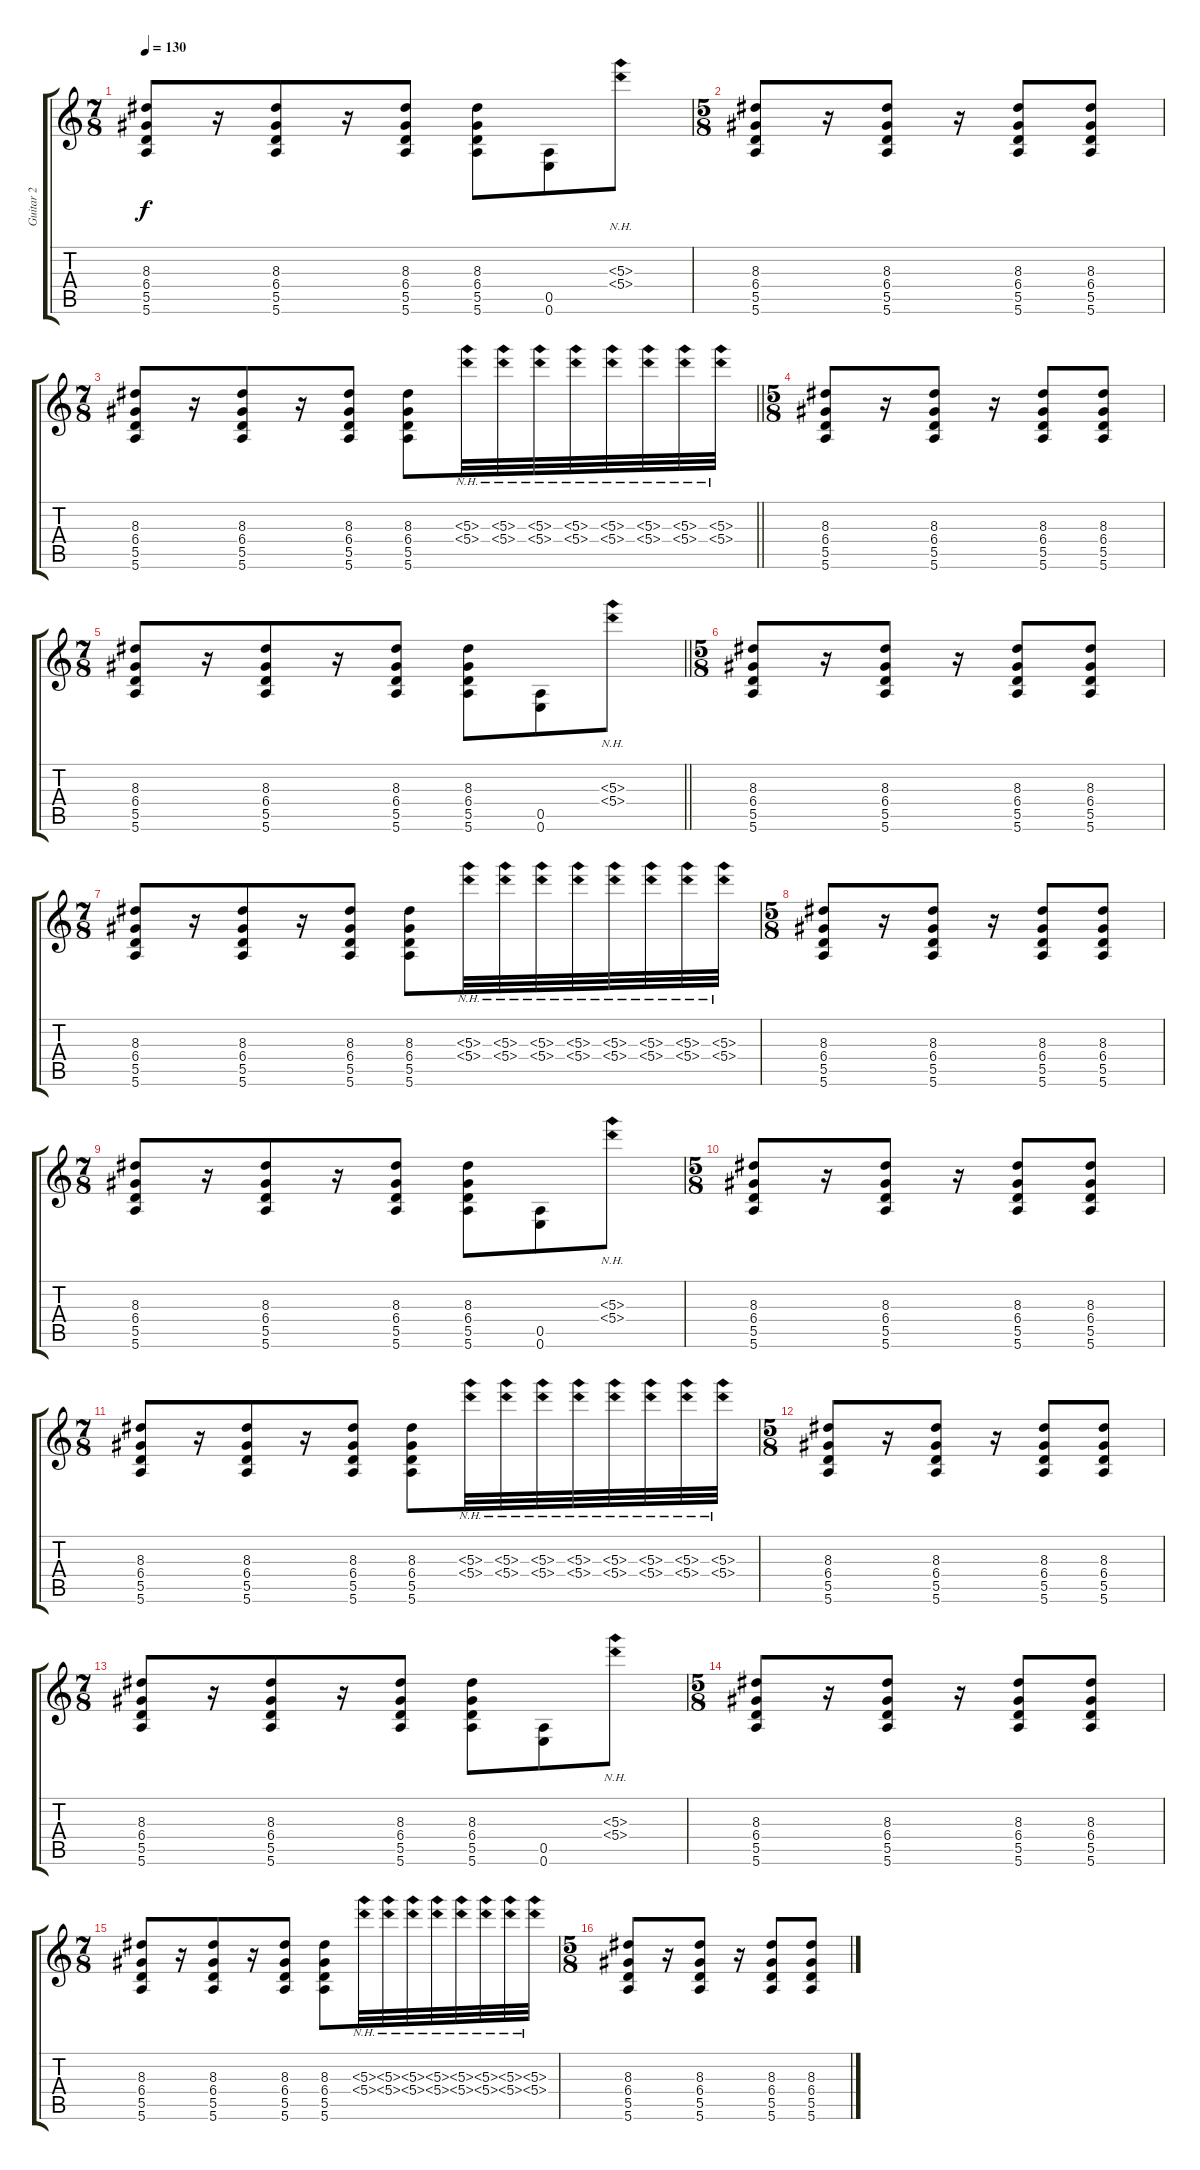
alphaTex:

\track ("Guitar 2" "Guitar 2") {instrument distortionguitar}
\staff {score tabs}
\tuning (E4 B3 G3 D3 A2 E2) {hide}
\ts (7 8)
\tempo 130
\clef g2
\ks c
(8.3 6.4 5.5 5.6).8{dy f} r.16 (8.3 6.4 5.5 5.6).8 r.16 (8.3 6.4 5.5 5.6).8 (8.3 6.4 5.5 5.6).8 (0.5 0.6).8 (5.3{nh} 5.4{nh}).8 |
\ts (5 8)
(8.3 6.4 5.5 5.6).8 r.16 (8.3 6.4 5.5 5.6).8 r.16 (8.3 6.4 5.5 5.6).8 (8.3 6.4 5.5 5.6).8 |
\ts (7 8)
\barLineRight lightlight
(8.3 6.4 5.5 5.6).8 r.16 (8.3 6.4 5.5 5.6).8 r.16 (8.3 6.4 5.5 5.6).8 (8.3 6.4 5.5 5.6).8 (5.3{nh} 5.4{nh}).32 (5.3{nh} 5.4{nh}).32 (5.3{nh} 5.4{nh}).32 (5.3{nh} 5.4{nh}).32 (5.3{nh} 5.4{nh}).32 (5.3{nh} 5.4{nh}).32 (5.3{nh} 5.4{nh}).32 (5.3{nh} 5.4{nh}).32 |
\ts (5 8)
(8.3 6.4 5.5 5.6).8 r.16 (8.3 6.4 5.5 5.6).8 r.16 (8.3 6.4 5.5 5.6).8 (8.3 6.4 5.5 5.6).8 |
\ts (7 8)
\barLineRight lightlight
(8.3 6.4 5.5 5.6).8 r.16 (8.3 6.4 5.5 5.6).8 r.16 (8.3 6.4 5.5 5.6).8 (8.3 6.4 5.5 5.6).8 (0.5 0.6).8 (5.3{nh} 5.4{nh}).8 |
\ts (5 8)
(8.3 6.4 5.5 5.6).8 r.16 (8.3 6.4 5.5 5.6).8 r.16 (8.3 6.4 5.5 5.6).8 (8.3 6.4 5.5 5.6).8 |
\ts (7 8)
(8.3 6.4 5.5 5.6).8 r.16 (8.3 6.4 5.5 5.6).8 r.16 (8.3 6.4 5.5 5.6).8 (8.3 6.4 5.5 5.6).8 (5.3{nh} 5.4{nh}).32 (5.3{nh} 5.4{nh}).32 (5.3{nh} 5.4{nh}).32 (5.3{nh} 5.4{nh}).32 (5.3{nh} 5.4{nh}).32 (5.3{nh} 5.4{nh}).32 (5.3{nh} 5.4{nh}).32 (5.3{nh} 5.4{nh}).32 |
\ts (5 8)
(8.3 6.4 5.5 5.6).8 r.16 (8.3 6.4 5.5 5.6).8 r.16 (8.3 6.4 5.5 5.6).8 (8.3 6.4 5.5 5.6).8 |
\ts (7 8)
(8.3 6.4 5.5 5.6).8 r.16 (8.3 6.4 5.5 5.6).8 r.16 (8.3 6.4 5.5 5.6).8 (8.3 6.4 5.5 5.6).8 (0.5 0.6).8 (5.3{nh} 5.4{nh}).8 |
\ts (5 8)
(8.3 6.4 5.5 5.6).8 r.16 (8.3 6.4 5.5 5.6).8 r.16 (8.3 6.4 5.5 5.6).8 (8.3 6.4 5.5 5.6).8 |
\ts (7 8)
(8.3 6.4 5.5 5.6).8 r.16 (8.3 6.4 5.5 5.6).8 r.16 (8.3 6.4 5.5 5.6).8 (8.3 6.4 5.5 5.6).8 (5.3{nh} 5.4{nh}).32 (5.3{nh} 5.4{nh}).32 (5.3{nh} 5.4{nh}).32 (5.3{nh} 5.4{nh}).32 (5.3{nh} 5.4{nh}).32 (5.3{nh} 5.4{nh}).32 (5.3{nh} 5.4{nh}).32 (5.3{nh} 5.4{nh}).32 |
\ts (5 8)
(8.3 6.4 5.5 5.6).8 r.16 (8.3 6.4 5.5 5.6).8 r.16 (8.3 6.4 5.5 5.6).8 (8.3 6.4 5.5 5.6).8 |
\ts (7 8)
(8.3 6.4 5.5 5.6).8 r.16 (8.3 6.4 5.5 5.6).8 r.16 (8.3 6.4 5.5 5.6).8 (8.3 6.4 5.5 5.6).8 (0.5 0.6).8 (5.3{nh} 5.4{nh}).8 |
\ts (5 8)
(8.3 6.4 5.5 5.6).8 r.16 (8.3 6.4 5.5 5.6).8 r.16 (8.3 6.4 5.5 5.6).8 (8.3 6.4 5.5 5.6).8 |
\ts (7 8)
(8.3 6.4 5.5 5.6).8 r.16 (8.3 6.4 5.5 5.6).8 r.16 (8.3 6.4 5.5 5.6).8 (8.3 6.4 5.5 5.6).8 (5.3{nh} 5.4{nh}).32 (5.3{nh} 5.4{nh}).32 (5.3{nh} 5.4{nh}).32 (5.3{nh} 5.4{nh}).32 (5.3{nh} 5.4{nh}).32 (5.3{nh} 5.4{nh}).32 (5.3{nh} 5.4{nh}).32 (5.3{nh} 5.4{nh}).32 |
\ts (5 8)
(8.3 6.4 5.5 5.6).8 r.16 (8.3 6.4 5.5 5.6).8 r.16 (8.3 6.4 5.5 5.6).8 (8.3 6.4 5.5 5.6).8
